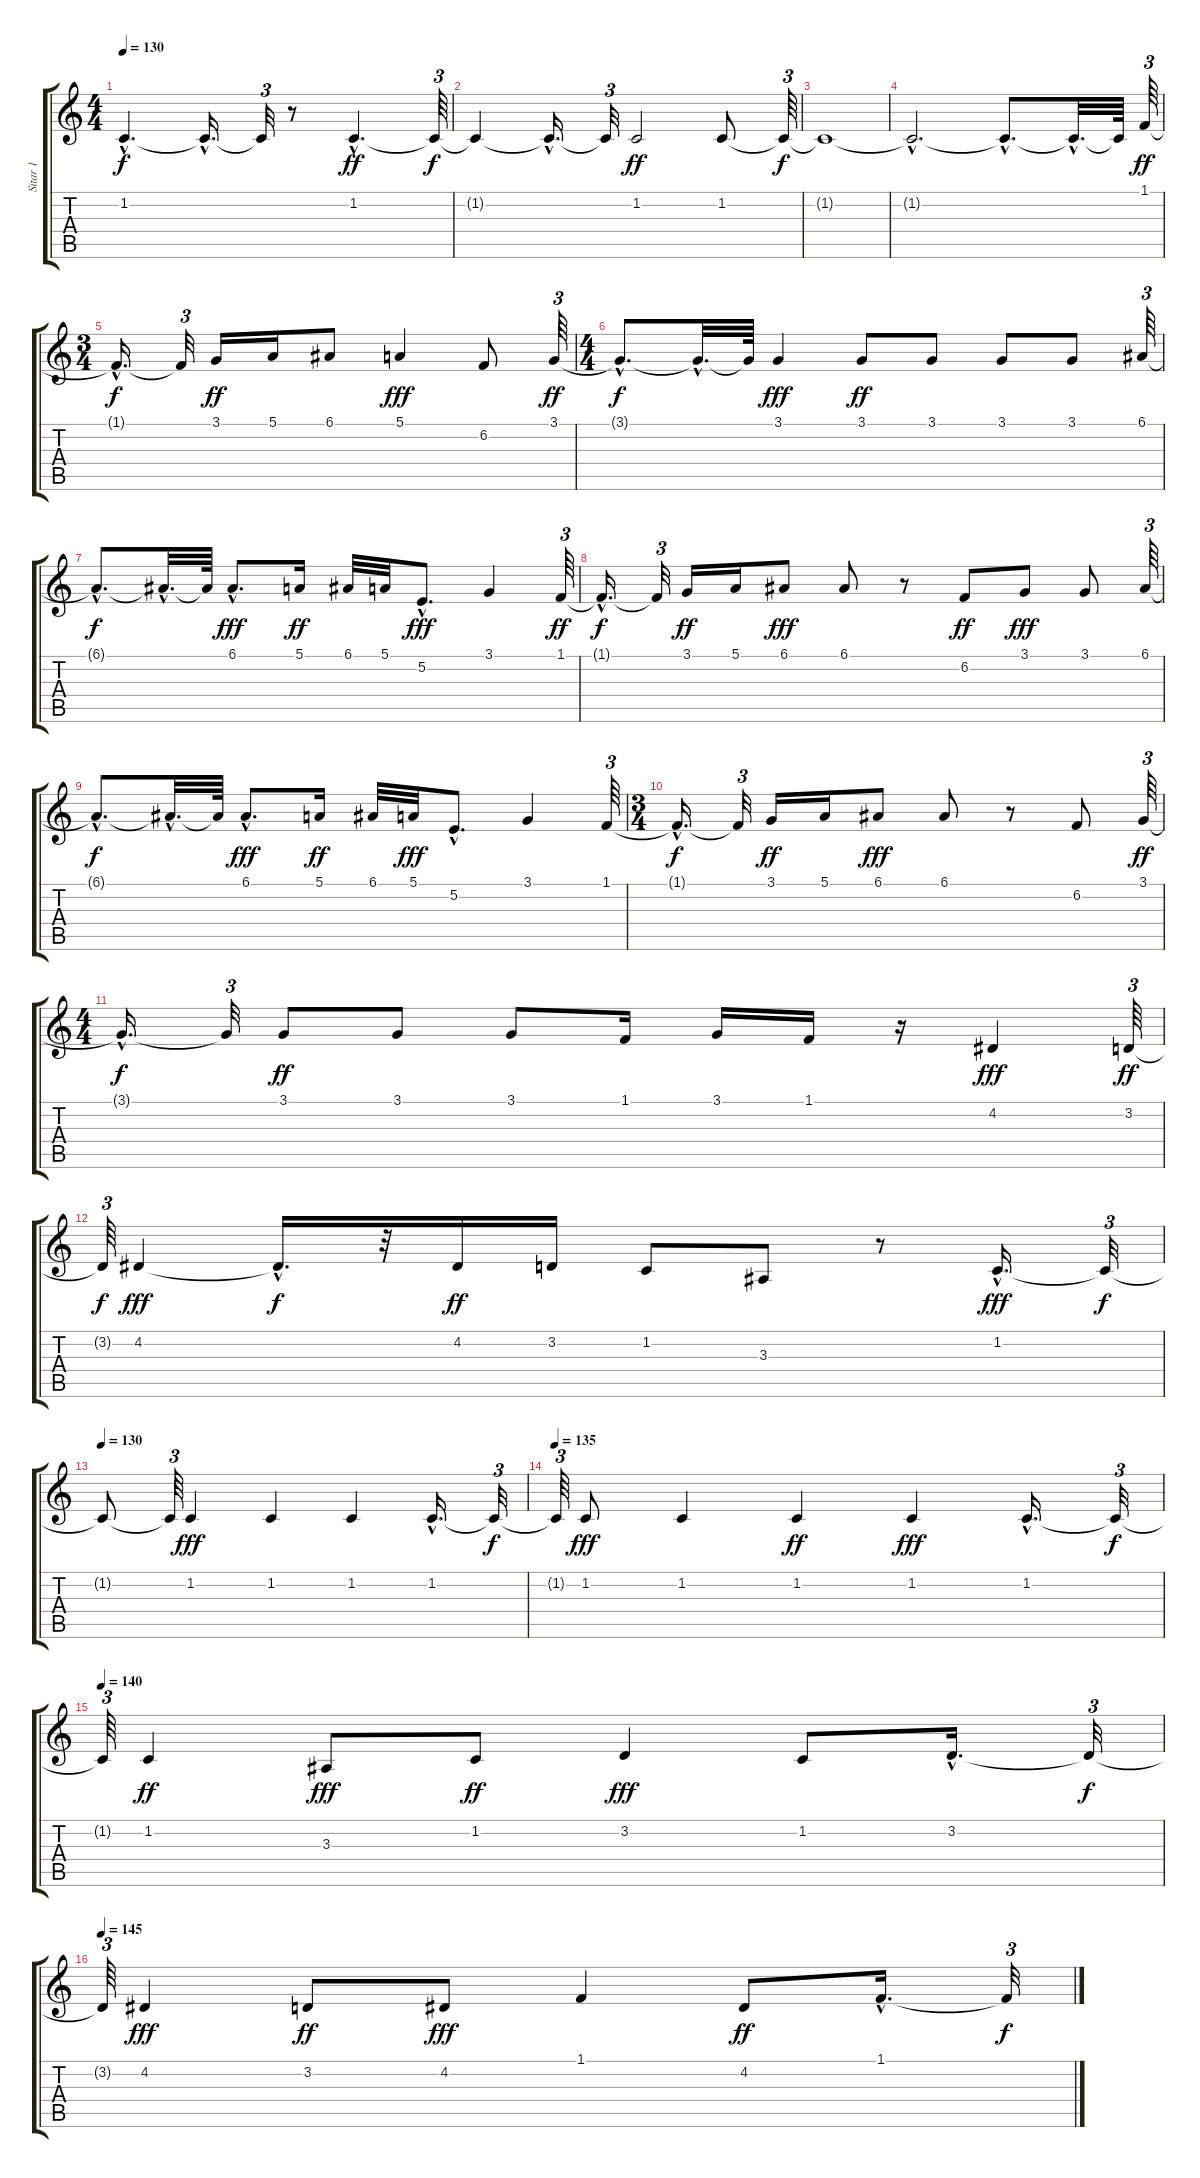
\track ("Sitar 1" "Sitar 1") {instrument sitar}
\staff {score tabs}
\tuning (E4 B3 G3 D3 A2 E2) {hide}
\ts (4 4)
\tempo 130
\clef g2
\ks c
1.2{hac t}.4{d dy f} 1.2{hac t}.16{d} 1.2{t}.32{tu (3 2)} r.8 1.2{hac}.4{d dy ff} 1.2{t}.64{tu (3 2) dy f} |
1.2{t}.4 1.2{hac t}.16{d} 1.2{t}.32{tu (3 2)} 1.2.2{dy ff} 1.2.8 1.2{t}.64{tu (3 2) dy f} |
1.2{t}.1 |
1.2{hac t}.2{d} 1.2{hac t}.8{d} 1.2{hac t}.32{d} 1.2{t}.64 1.1.64{tu (3 2) dy ff} |
\ts (3 4)
1.1{hac t}.16{d dy f} 1.1{t}.32{tu (3 2)} 3.1.16{dy ff} 5.1.16 6.1.8 5.1.4{dy fff} 6.2.8 3.1.64{tu (3 2) dy ff} |
\ts (4 4)
3.1{hac t}.8{d dy f} 3.1{hac t}.32{d} 3.1{t}.64 3.1.4{dy fff} 3.1.8{dy ff} 3.1.8 3.1.8 3.1.8 6.1.64{tu (3 2)} |
6.1{hac t}.8{d dy f} 6.1{hac t}.32{d} 6.1{t}.64 6.1{hac}.8{d dy fff} 5.1.16{dy ff} 6.1.32 5.1.32 5.2{hac}.8{d dy fff} 3.1.4 1.1.64{tu (3 2) dy ff} |
1.1{hac t}.16{d dy f} 1.1{t}.32{tu (3 2)} 3.1.16{dy ff} 5.1.16 6.1.8{dy fff} 6.1.8 r.8 6.2.8{dy ff} 3.1.8{dy fff} 3.1.8 6.1.64{tu (3 2)} |
6.1{hac t}.8{d dy f} 6.1{hac t}.32{d} 6.1{t}.64 6.1{hac}.8{d dy fff} 5.1.16{dy ff} 6.1.32 5.1.32{dy fff} 5.2{hac}.8{d} 3.1.4 1.1.64{tu (3 2)} |
\ts (3 4)
1.1{hac t}.16{d dy f} 1.1{t}.32{tu (3 2)} 3.1.16{dy ff} 5.1.16 6.1.8{dy fff} 6.1.8 r.8 6.2.8 3.1.64{tu (3 2) dy ff} |
\ts (4 4)
3.1{hac t}.16{d dy f} 3.1{t}.32{tu (3 2)} 3.1.8{dy ff} 3.1.8 3.1.8 1.1.16 3.1.16 1.1.16 r.16 4.2.4{dy fff} 3.2.64{tu (3 2) dy ff} |
3.2{t}.64{tu (3 2) dy f} 4.2.4{dy fff} 4.2{hac t}.16{d dy f} r.32 4.2.16{dy ff} 3.2.16 1.2.8 3.3.8 r.8 1.2{hac}.16{d dy fff} 1.2{t}.32{tu (3 2) dy f} |
\tempo 130
1.2{t}.8 1.2{t}.64{tu (3 2)} 1.2.4{dy fff} 1.2.4 1.2.4 1.2{hac}.16{d} 1.2{t}.32{tu (3 2) dy f} |
\tempo 135
1.2{t}.64{tu (3 2)} 1.2.8{dy fff} 1.2.4 1.2.4{dy ff} 1.2.4{dy fff} 1.2{hac}.16{d} 1.2{t}.32{tu (3 2) dy f} |
\tempo 140
1.2{t}.64{tu (3 2)} 1.2.4{dy ff} 3.3.8{dy fff} 1.2.8{dy ff} 3.2.4{dy fff} 1.2.8 3.2{hac}.16{d} 3.2{t}.32{tu (3 2) dy f} |
\tempo 145
3.2{t}.64{tu (3 2)} 4.2.4{dy fff} 3.2.8{dy ff} 4.2.8{dy fff} 1.1.4 4.2.8{dy ff} 1.1{hac}.16{d} 1.1{t}.32{tu (3 2) dy f}
